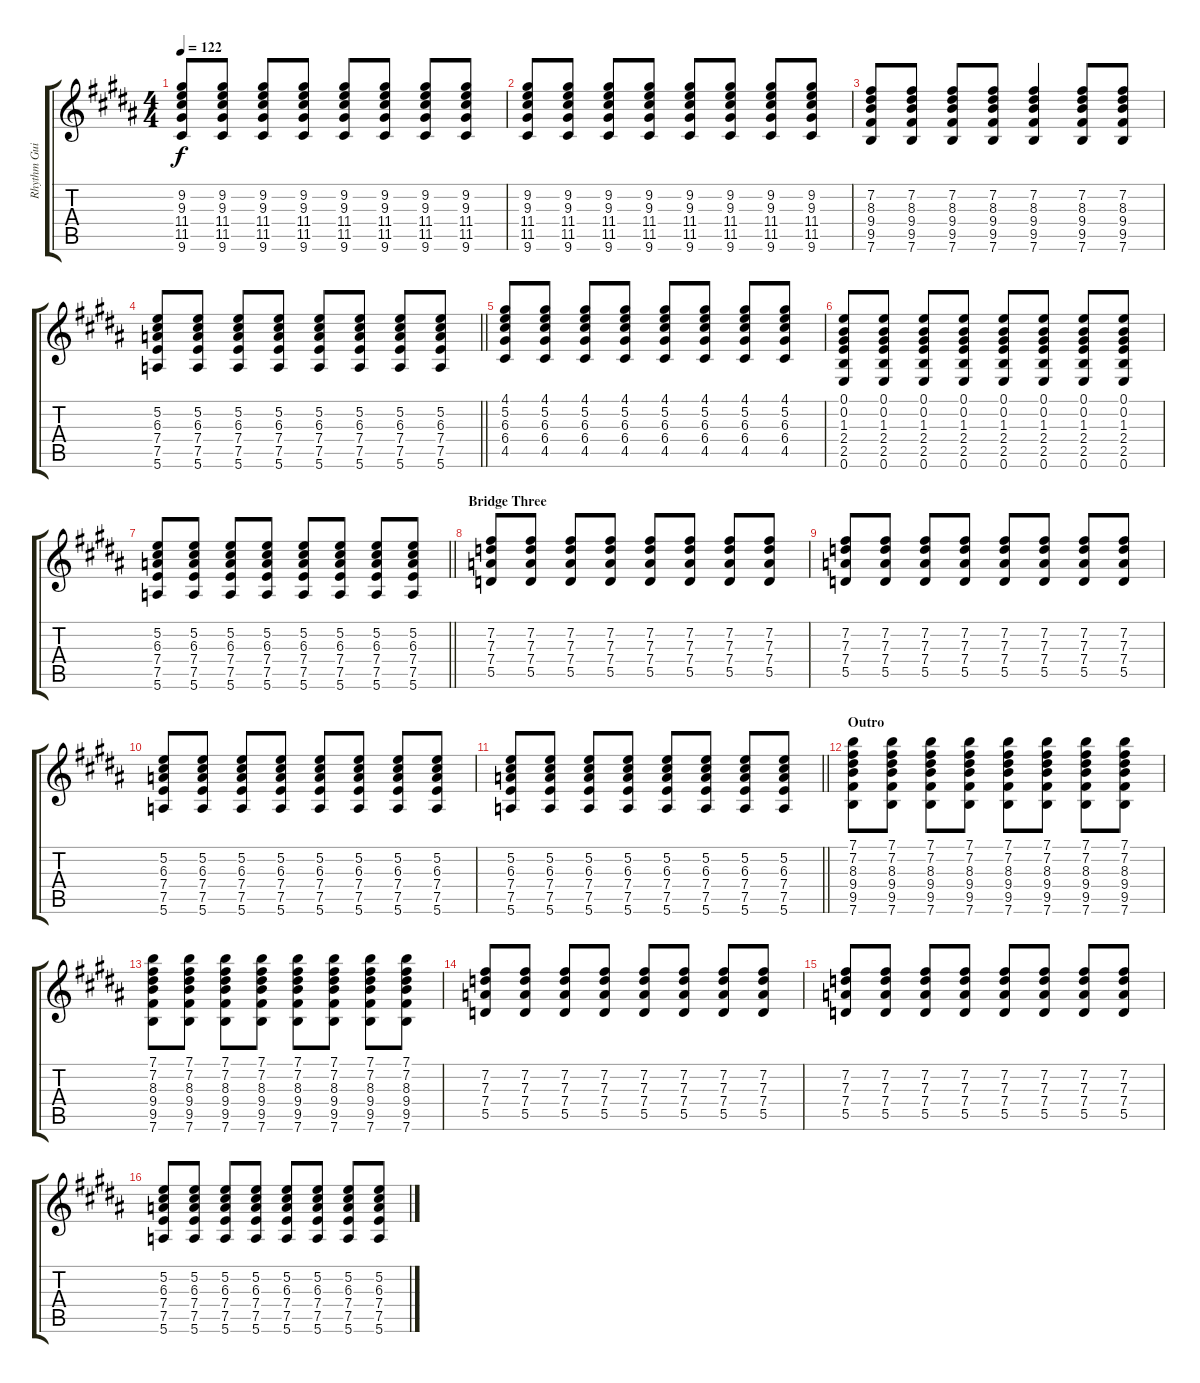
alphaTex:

\track ("Rhythm Guitar" "Rhythm Gui") {instrument acousticguitarsteel}
\staff {score tabs}
\tuning (E4 B3 G3 D3 A2 E2) {hide}
\ts (4 4)
\tempo 122
\clef g2
\ks b
(9.2 9.3 11.4 11.5 9.6).8{dy f} (9.2 9.3 11.4 11.5 9.6).8 (9.2 9.3 11.4 11.5 9.6).8 (9.2 9.3 11.4 11.5 9.6).8 (9.2 9.3 11.4 11.5 9.6).8 (9.2 9.3 11.4 11.5 9.6).8 (9.2 9.3 11.4 11.5 9.6).8 (9.2 9.3 11.4 11.5 9.6).8 |
(9.2 9.3 11.4 11.5 9.6).8 (9.2 9.3 11.4 11.5 9.6).8 (9.2 9.3 11.4 11.5 9.6).8 (9.2 9.3 11.4 11.5 9.6).8 (9.2 9.3 11.4 11.5 9.6).8 (9.2 9.3 11.4 11.5 9.6).8 (9.2 9.3 11.4 11.5 9.6).8 (9.2 9.3 11.4 11.5 9.6).8 |
(7.2 8.3 9.4 9.5 7.6).8 (7.2 8.3 9.4 9.5 7.6).8 (7.2 8.3 9.4 9.5 7.6).8 (7.2 8.3 9.4 9.5 7.6).8 (7.2 8.3 9.4 9.5 7.6).4 (7.2 8.3 9.4 9.5 7.6).8 (7.2 8.3 9.4 9.5 7.6).8 |
\barLineRight lightlight
(5.2 6.3 7.4 7.5 5.6).8 (5.2 6.3 7.4 7.5 5.6).8 (5.2 6.3 7.4 7.5 5.6).8 (5.2 6.3 7.4 7.5 5.6).8 (5.2 6.3 7.4 7.5 5.6).8 (5.2 6.3 7.4 7.5 5.6).8 (5.2 6.3 7.4 7.5 5.6).8 (5.2 6.3 7.4 7.5 5.6).8 |
(4.1 5.2 6.3 6.4 4.5).8 (4.1 5.2 6.3 6.4 4.5).8 (4.1 5.2 6.3 6.4 4.5).8 (4.1 5.2 6.3 6.4 4.5).8 (4.1 5.2 6.3 6.4 4.5).8 (4.1 5.2 6.3 6.4 4.5).8 (4.1 5.2 6.3 6.4 4.5).8 (4.1 5.2 6.3 6.4 4.5).8 |
(0.1 0.2 1.3 2.4 2.5 0.6).8 (0.1 0.2 1.3 2.4 2.5 0.6).8 (0.1 0.2 1.3 2.4 2.5 0.6).8 (0.1 0.2 1.3 2.4 2.5 0.6).8 (0.1 0.2 1.3 2.4 2.5 0.6).8 (0.1 0.2 1.3 2.4 2.5 0.6).8 (0.1 0.2 1.3 2.4 2.5 0.6).8 (0.1 0.2 1.3 2.4 2.5 0.6).8 |
\barLineRight lightlight
(5.2 6.3 7.4 7.5 5.6).8 (5.2 6.3 7.4 7.5 5.6).8 (5.2 6.3 7.4 7.5 5.6).8 (5.2 6.3 7.4 7.5 5.6).8 (5.2 6.3 7.4 7.5 5.6).8 (5.2 6.3 7.4 7.5 5.6).8 (5.2 6.3 7.4 7.5 5.6).8 (5.2 6.3 7.4 7.5 5.6).8 |
\section ("" "Bridge Three")
(7.2 7.3 7.4 5.5).8 (7.2 7.3 7.4 5.5).8 (7.2 7.3 7.4 5.5).8 (7.2 7.3 7.4 5.5).8 (7.2 7.3 7.4 5.5).8 (7.2 7.3 7.4 5.5).8 (7.2 7.3 7.4 5.5).8 (7.2 7.3 7.4 5.5).8 |
(7.2 7.3 7.4 5.5).8 (7.2 7.3 7.4 5.5).8 (7.2 7.3 7.4 5.5).8 (7.2 7.3 7.4 5.5).8 (7.2 7.3 7.4 5.5).8 (7.2 7.3 7.4 5.5).8 (7.2 7.3 7.4 5.5).8 (7.2 7.3 7.4 5.5).8 |
(5.2 6.3 7.4 7.5 5.6).8 (5.2 6.3 7.4 7.5 5.6).8 (5.2 6.3 7.4 7.5 5.6).8 (5.2 6.3 7.4 7.5 5.6).8 (5.2 6.3 7.4 7.5 5.6).8 (5.2 6.3 7.4 7.5 5.6).8 (5.2 6.3 7.4 7.5 5.6).8 (5.2 6.3 7.4 7.5 5.6).8 |
\barLineRight lightlight
(5.2 6.3 7.4 7.5 5.6).8 (5.2 6.3 7.4 7.5 5.6).8 (5.2 6.3 7.4 7.5 5.6).8 (5.2 6.3 7.4 7.5 5.6).8 (5.2 6.3 7.4 7.5 5.6).8 (5.2 6.3 7.4 7.5 5.6).8 (5.2 6.3 7.4 7.5 5.6).8 (5.2 6.3 7.4 7.5 5.6).8 |
\section ("" "Outro")
(7.1 7.2 8.3 9.4 9.5 7.6).8 (7.1 7.2 8.3 9.4 9.5 7.6).8 (7.1 7.2 8.3 9.4 9.5 7.6).8 (7.1 7.2 8.3 9.4 9.5 7.6).8 (7.1 7.2 8.3 9.4 9.5 7.6).8 (7.1 7.2 8.3 9.4 9.5 7.6).8 (7.1 7.2 8.3 9.4 9.5 7.6).8 (7.1 7.2 8.3 9.4 9.5 7.6).8 |
(7.1 7.2 8.3 9.4 9.5 7.6).8 (7.1 7.2 8.3 9.4 9.5 7.6).8 (7.1 7.2 8.3 9.4 9.5 7.6).8 (7.1 7.2 8.3 9.4 9.5 7.6).8 (7.1 7.2 8.3 9.4 9.5 7.6).8 (7.1 7.2 8.3 9.4 9.5 7.6).8 (7.1 7.2 8.3 9.4 9.5 7.6).8 (7.1 7.2 8.3 9.4 9.5 7.6).8 |
(7.2 7.3 7.4 5.5).8 (7.2 7.3 7.4 5.5).8 (7.2 7.3 7.4 5.5).8 (7.2 7.3 7.4 5.5).8 (7.2 7.3 7.4 5.5).8 (7.2 7.3 7.4 5.5).8 (7.2 7.3 7.4 5.5).8 (7.2 7.3 7.4 5.5).8 |
(7.2 7.3 7.4 5.5).8 (7.2 7.3 7.4 5.5).8 (7.2 7.3 7.4 5.5).8 (7.2 7.3 7.4 5.5).8 (7.2 7.3 7.4 5.5).8 (7.2 7.3 7.4 5.5).8 (7.2 7.3 7.4 5.5).8 (7.2 7.3 7.4 5.5).8 |
(5.2 6.3 7.4 7.5 5.6).8 (5.2 6.3 7.4 7.5 5.6).8 (5.2 6.3 7.4 7.5 5.6).8 (5.2 6.3 7.4 7.5 5.6).8 (5.2 6.3 7.4 7.5 5.6).8 (5.2 6.3 7.4 7.5 5.6).8 (5.2 6.3 7.4 7.5 5.6).8 (5.2 6.3 7.4 7.5 5.6).8
